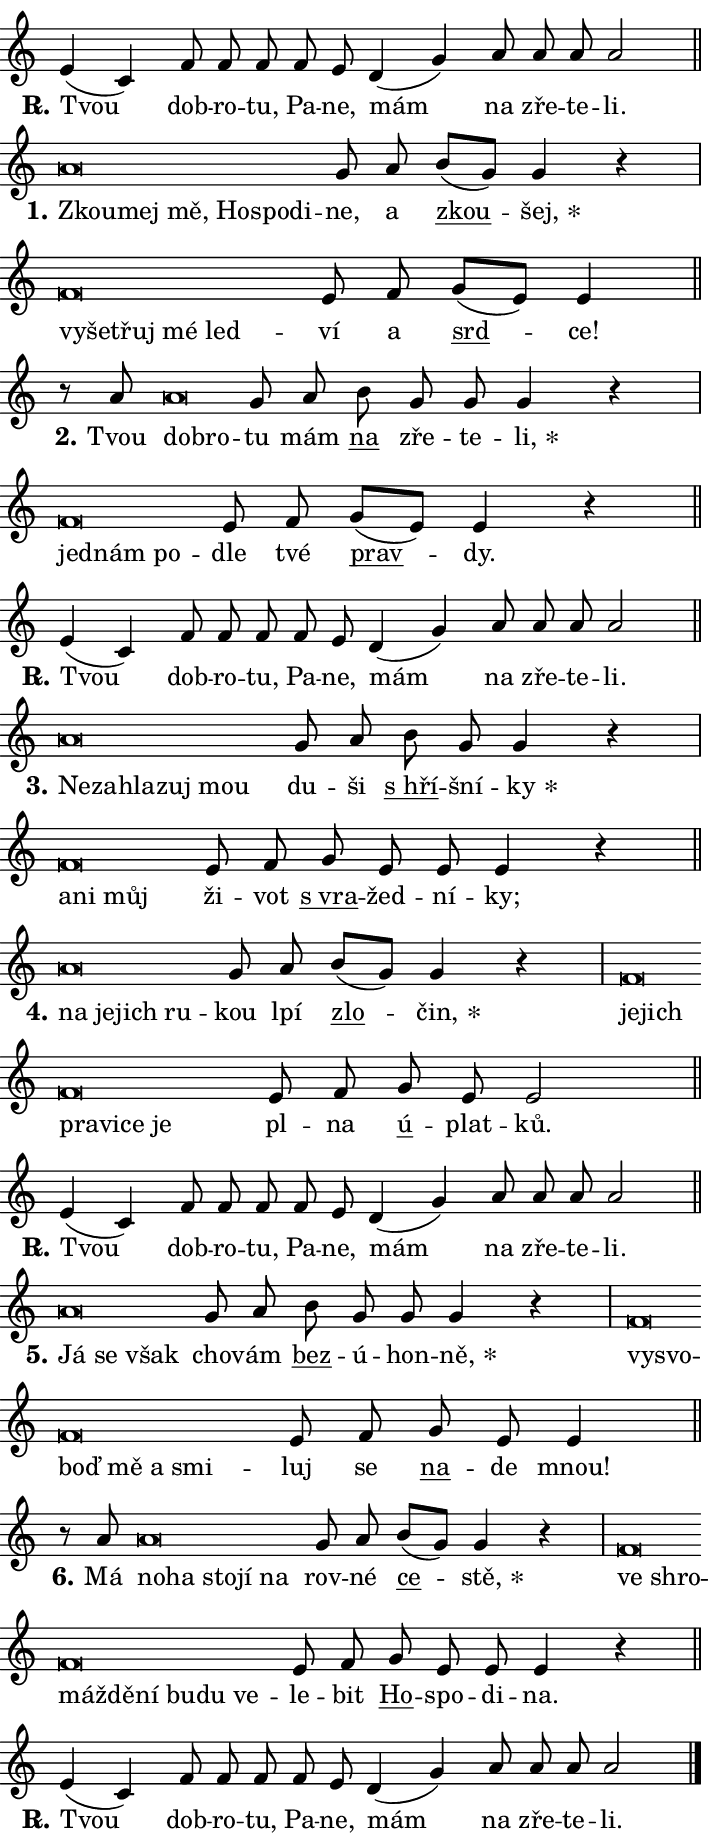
\version "2.24.0"
\header { tagline = "" }
\paper {
  indent = 0\cm
  top-margin = 0\cm
  right-margin = 0.13\cm % to fit lyric hyphens
  bottom-margin = 0\cm
  left-margin = 0\cm
  paper-width = 12\cm
  page-breaking = #ly:one-page-breaking
  system-system-spacing.basic-distance = #11
  score-system-spacing.basic-distance = #11
  ragged-last = ##f
}


%% Author: Thomas Morley
%% https://lists.gnu.org/archive/html/lilypond-user/2020-05/msg00002.html
#(define (line-position grob)
"Returns position of @var[grob} in current system:
   @code{'start}, if at first time-step
   @code{'end}, if at last time-step
   @code{'middle} otherwise
"
  (let* ((col (ly:item-get-column grob))
         (ln (ly:grob-object col 'left-neighbor))
         (rn (ly:grob-object col 'right-neighbor))
         (col-to-check-left (if (ly:grob? ln) ln col))
         (col-to-check-right (if (ly:grob? rn) rn col))
         (break-dir-left
           (and
             (ly:grob-property col-to-check-left 'non-musical #f)
             (ly:item-break-dir col-to-check-left)))
         (break-dir-right
           (and
             (ly:grob-property col-to-check-right 'non-musical #f)
             (ly:item-break-dir col-to-check-right))))
        (cond ((eqv? 1 break-dir-left) 'start)
              ((eqv? -1 break-dir-right) 'end)
              (else 'middle))))

#(define (tranparent-at-line-position vctor)
  (lambda (grob)
  "Relying on @code{line-position} select the relevant enry from @var{vctor}.
Used to determine transparency,"
    (case (line-position grob)
      ((end) (not (vector-ref vctor 0)))
      ((middle) (not (vector-ref vctor 1)))
      ((start) (not (vector-ref vctor 2))))))

noteHeadBreakVisibility =
#(define-music-function (break-visibility)(vector?)
"Makes @code{NoteHead}s transparent relying on @var{break-visibility}"
#{
  \override NoteHead.transparent =
    #(tranparent-at-line-position break-visibility)
#})

#(define delete-ledgers-for-transparent-note-heads
  (lambda (grob)
    "Reads whether a @code{NoteHead} is transparent.
If so this @code{NoteHead} is removed from @code{'note-heads} from
@var{grob}, which is supposed to be @code{LedgerLineSpanner}.
As a result ledgers are not printed for this @code{NoteHead}"
    (let* ((nhds-array (ly:grob-object grob 'note-heads))
           (nhds-list
             (if (ly:grob-array? nhds-array)
                 (ly:grob-array->list nhds-array)
                 '()))
           ;; Relies on the transparent-property being done before
           ;; Staff.LedgerLineSpanner.after-line-breaking is executed.
           ;; This is fragile ...
           (to-keep
             (remove
               (lambda (nhd)
                 (ly:grob-property nhd 'transparent #f))
               nhds-list)))
      ;; TODO find a better method to iterate over grob-arrays, similiar
      ;; to filter/remove etc for lists
      ;; For now rebuilt from scratch
      (set! (ly:grob-object grob 'note-heads)  '())
      (for-each
        (lambda (nhd)
          (ly:pointer-group-interface::add-grob grob 'note-heads nhd))
        to-keep))))

squashNotes = {
  \override NoteHead.X-extent = #'(-0.2 . 0.2)
  \override NoteHead.Y-extent = #'(-0.75 . 0)
  \override NoteHead.stencil =
    #(lambda (grob)
       (let ((pos (ly:grob-property grob 'staff-position)))
         (begin
           (if (< pos -7) (display "ERROR: Lower brevis then expected\n") (display ""))
           (if (<= pos -6) ly:text-interface::print ly:note-head::print))))
}
unSquashNotes = {
  \revert NoteHead.X-extent
  \revert NoteHead.Y-extent
  \revert NoteHead.stencil
}

hideNotes = \noteHeadBreakVisibility #begin-of-line-visible
unHideNotes = \noteHeadBreakVisibility #all-visible

% work-around for resetting accidentals
% https://lilypond.org/doc/v2.23/Documentation/notation/displaying-rhythms#unmetered-music
cadenzaMeasure = {
  \cadenzaOff
  \partial 1024 s1024
  \cadenzaOn
}

#(define-markup-command (accent layout props text) (markup?)
  "Underline accented syllable"
  (interpret-markup layout props
    #{\markup \override #'(offset . 4.3) \underline { #text }#}))

responsum = \markup \concat {
  "R" \hspace #-1.05 \path #0.1 #'((moveto 0 0.07) (lineto 0.9 0.8)) \hspace #0.05 "."
}

spaceSize = #0.6828661417322834 % exact space size for TeX Gyre Schola

\layout {
  \context {
    \Staff
    \remove "Time_signature_engraver"
    \override LedgerLineSpanner.after-line-breaking = #delete-ledgers-for-transparent-note-heads
  }
  \context {
    \Lyrics {
      \override LyricSpace.minimum-distance = \spaceSize
      \override LyricText.font-name = #"TeX Gyre Schola"
      \override LyricText.font-size = 1
      \override StanzaNumber.font-name = #"TeX Gyre Schola Bold"
      \override StanzaNumber.font-size = 1
    }
  }
  \context {
    \Score 
    \override NoteHead.text =
      #(lambda (grob) 
        (let ((pos (ly:grob-property grob 'staff-position)))
          #{\markup {
            \combine
              \halign #-0.55 \raise #(if (= pos -6) 0 0.5) \override #'(thickness . 2) \draw-line #'(3.2 . 0)
              \musicglyph "noteheads.sM1"
          }#}))
  }
}

% magnetic-lyrics.ily
%
%   written by
%     Jean Abou Samra <jean@abou-samra.fr>
%     Werner Lemberg <wl@gnu.org>
%
%   adapted by
%     Jiri Hon <jiri.hon@gmail.com>
%
% Version 2022-Apr-15

% https://www.mail-archive.com/lilypond-user@gnu.org/msg149350.html

#(define (Left_hyphen_pointer_engraver context)
   "Collect syllable-hyphen-syllable occurrences in lyrics and store
them in properties.  This engraver only looks to the left.  For
example, if the lyrics input is @code{foo -- bar}, it does the
following.

@itemize @bullet
@item
Set the @code{text} property of the @code{LyricHyphen} grob between
@q{foo} and @q{bar} to @code{foo}.

@item
Set the @code{left-hyphen} property of the @code{LyricText} grob with
text @q{foo} to the @code{LyricHyphen} grob between @q{foo} and
@q{bar}.
@end itemize

Use this auxiliary engraver in combination with the
@code{lyric-@/text::@/apply-@/magnetic-@/offset!} hook."
   (let ((hyphen #f)
         (text #f))
     (make-engraver
      (acknowledgers
       ((lyric-syllable-interface engraver grob source-engraver)
        (set! text grob)))
      (end-acknowledgers
       ((lyric-hyphen-interface engraver grob source-engraver)
        ;(when (not (grob::has-interface grob 'lyric-space-interface))
          (set! hyphen grob)));)
      ((stop-translation-timestep engraver)
       (when (and text hyphen)
         (ly:grob-set-object! text 'left-hyphen hyphen))
       (set! text #f)
       (set! hyphen #f)))))

#(define (lyric-text::apply-magnetic-offset! grob)
   "If the space between two syllables is less than the value in
property @code{LyricText@/.details@/.squash-threshold}, move the right
syllable to the left so that it gets concatenated with the left
syllable.

Use this function as a hook for
@code{LyricText@/.after-@/line-@/breaking} if the
@code{Left_@/hyphen_@/pointer_@/engraver} is active."
   (let ((hyphen (ly:grob-object grob 'left-hyphen #f)))
     (when hyphen
       (let ((left-text (ly:spanner-bound hyphen LEFT)))
         (when (grob::has-interface left-text 'lyric-syllable-interface)
           (let* ((common (ly:grob-common-refpoint grob left-text X))
                  (this-x-ext (ly:grob-extent grob common X))
                  (left-x-ext
                   (begin
                     ;; Trigger magnetism for left-text.
                     (ly:grob-property left-text 'after-line-breaking)
                     (ly:grob-extent left-text common X)))
                  ;; `delta` is the gap width between two syllables.
                  (delta (- (interval-start this-x-ext)
                            (interval-end left-x-ext)))
                  (details (ly:grob-property grob 'details))
                  (threshold (assoc-get 'squash-threshold details 0.2)))
             (when (< delta threshold)
               (let* (;; We have to manipulate the input text so that
                      ;; ligatures crossing syllable boundaries are not
                      ;; disabled.  For languages based on the Latin
                      ;; script this is essentially a beautification.
                      ;; However, for non-Western scripts it can be a
                      ;; necessity.
                      (lt (ly:grob-property left-text 'text))
                      (rt (ly:grob-property grob 'text))
                      (is-space (grob::has-interface hyphen 'lyric-space-interface))
                      (space (if is-space " " ""))
                      (extra-delta (if is-space spaceSize 0))
                      ;; Append new syllable.
                      (ltrt-space (if (and (string? lt) (string? rt))
                                (string-append lt space rt)
                                (make-concat-markup (list lt space rt))))
                      ;; Right-align `ltrt` to the right side.
                      (ltrt-space-markup (grob-interpret-markup
                               grob
                               (make-translate-markup
                                (cons (interval-length this-x-ext) 0)
                                (make-right-align-markup ltrt-space)))))
                 (begin
                   ;; Don't print `left-text`.
                   (ly:grob-set-property! left-text 'stencil #f)
                   ;; Set text and stencil (which holds all collected
                   ;; syllables so far) and shift it to the left.
                   (ly:grob-set-property! grob 'text ltrt-space)
                   (ly:grob-set-property! grob 'stencil ltrt-space-markup)
                   (ly:grob-translate-axis! grob (- (- delta extra-delta)) X))))))))))


#(define (lyric-hyphen::displace-bounds-first grob)
   ;; Make very sure this callback isn't triggered too early.
   (let ((left (ly:spanner-bound grob LEFT))
         (right (ly:spanner-bound grob RIGHT)))
     (ly:grob-property left 'after-line-breaking)
     (ly:grob-property right 'after-line-breaking)
     (ly:lyric-hyphen::print grob)))

squashThreshold = #0.4

\layout {
  \context {
    \Lyrics
    \consists #Left_hyphen_pointer_engraver
    \override LyricText.after-line-breaking =
      #lyric-text::apply-magnetic-offset!
    \override LyricHyphen.stencil = #lyric-hyphen::displace-bounds-first
    \override LyricText.details.squash-threshold = \squashThreshold
    \override LyricHyphen.minimum-distance = 0
    \override LyricHyphen.minimum-length = \squashThreshold
  }
}

squashText = \override LyricText.details.squash-threshold = 9999
unSquashText = \override LyricText.details.squash-threshold = \squashThreshold

leftText = \override LyricText.self-alignment-X = #LEFT
unLeftText = \revert LyricText.self-alignment-X

starOffset = #(lambda (grob) 
                (let ((x_offset (ly:self-alignment-interface::aligned-on-x-parent grob)))
                  (if (= x_offset 0) 0 (+ x_offset 1.2))))

star = #(define-music-function (syllable)(string?)
"Append star separator at the end of a syllable"
#{
  \once \override LyricText.X-offset = #starOffset
  \lyricmode { \markup {
    #syllable
    \override #'((font-name . "TeX Gyre Schola Bold")) \hspace #0.2 \lower #0.65 \larger "*"
  } }
#})

starAccent = #(define-music-function (syllable)(string?)
"Append star separator at the end of a syllable and make accent"
#{
  \once \override LyricText.X-offset = #starOffset
  \lyricmode { \markup {
    \accent #syllable
    \override #'((font-name . "TeX Gyre Schola Bold")) \hspace #0.2 \lower #0.65 \larger "*"
  } }
#})

breath = #(define-music-function (syllable)(string?)
"Append breathing indicator at the end of a syllable"
#{
  \lyricmode { \markup { #syllable "+" } }
#})

optionalBreath = #(define-music-function (syllable)(string?)
"Append optional breathing indicator at the end of a syllable"
#{
  \lyricmode { \markup { #syllable "(+)" } }
#})


\score {
    <<
        \new Voice = "melody" { \cadenzaOn \key c \major \relative { e'4( c) f8 f f f e \bar "" d4( g) \bar "" a8 a a a2 \cadenzaMeasure \bar "||" \break } }
        \new Lyrics \lyricsto "melody" { \lyricmode { \set stanza = \responsum
Tvou dob -- ro -- tu, Pa -- ne, mám na zře -- te -- li. } }
    >>
    \layout {}
}

\score {
    <<
        \new Voice = "melody" { \cadenzaOn \key c \major \relative { \squashNotes a'\breve*1/16 \hideNotes \breve*1/16 \bar "" \breve*1/16 \bar "" \breve*1/16 \bar "" \breve*1/16 \breve*1/16 \bar "" \unHideNotes \unSquashNotes g8 a \bar "" b[( g)] g4 r \cadenzaMeasure \bar "|" \squashNotes f\breve*1/16 \hideNotes \breve*1/16 \bar "" \breve*1/16 \bar "" \breve*1/16 \breve*1/16 \bar "" \unHideNotes \unSquashNotes e8 f \bar "" g[( e)] e4 \cadenzaMeasure \bar "||" \break } }
        \new Lyrics \lyricsto "melody" { \lyricmode { \set stanza = "1."
\leftText Zkou -- \squashText mej mě, Ho -- spo -- di -- \unLeftText \unSquashText ne, a \markup \accent zkou -- \star šej, \leftText vy -- \squashText še -- třuj mé led -- \unLeftText \unSquashText ví a \markup \accent srd -- ce! } }
    >>
    \layout {}
}

\score {
    <<
        \new Voice = "melody" { \cadenzaOn \key c \major \relative { r8 a'8 \squashNotes a\breve*1/16 \hideNotes \breve*1/16 \bar "" \unHideNotes \unSquashNotes g8 a \bar "" b g g g4 r \cadenzaMeasure \bar "|" \squashNotes f\breve*1/16 \hideNotes \breve*1/16 \breve*1/16 \bar "" \unHideNotes \unSquashNotes e8 f \bar "" g[( e)] e4 r \cadenzaMeasure \bar "||" \break } }
        \new Lyrics \lyricsto "melody" { \lyricmode { \set stanza = "2."
Tvou \leftText dob -- \squashText ro -- \unLeftText \unSquashText tu mám \markup \accent na zře -- te -- \star li, \leftText jed -- \squashText nám po -- \unLeftText \unSquashText dle tvé \markup \accent prav -- dy. } }
    >>
    \layout {}
}

\score {
    <<
        \new Voice = "melody" { \cadenzaOn \key c \major \relative { e'4( c) f8 f f f e \bar "" d4( g) \bar "" a8 a a a2 \cadenzaMeasure \bar "||" \break } }
        \new Lyrics \lyricsto "melody" { \lyricmode { \set stanza = \responsum
Tvou dob -- ro -- tu, Pa -- ne, mám na zře -- te -- li. } }
    >>
    \layout {}
}

\score {
    <<
        \new Voice = "melody" { \cadenzaOn \key c \major \relative { \squashNotes a'\breve*1/16 \hideNotes \breve*1/16 \bar "" \breve*1/16 \bar "" \breve*1/16 \breve*1/16 \bar "" \unHideNotes \unSquashNotes g8 a \bar "" b g g4 r \cadenzaMeasure \bar "|" \squashNotes f\breve*1/16 \hideNotes \breve*1/16 \breve*1/16 \bar "" \unHideNotes \unSquashNotes e8 f \bar "" g e e e4 r \cadenzaMeasure \bar "||" \break } }
        \new Lyrics \lyricsto "melody" { \lyricmode { \set stanza = "3."
\leftText Ne -- \squashText za -- hla -- zuj mou \unLeftText \unSquashText du -- ši \markup \accent "s hří" -- šní -- \star ky \leftText a -- \squashText ni můj \unLeftText \unSquashText ži -- vot \markup \accent "s vra" -- žed -- ní -- ky; } }
    >>
    \layout {}
}

\score {
    <<
        \new Voice = "melody" { \cadenzaOn \key c \major \relative { \squashNotes a'\breve*1/16 \hideNotes \breve*1/16 \bar "" \breve*1/16 \breve*1/16 \bar "" \unHideNotes \unSquashNotes g8 a \bar "" b[( g)] g4 r \cadenzaMeasure \bar "|" \squashNotes f\breve*1/16 \hideNotes \breve*1/16 \bar "" \breve*1/16 \bar "" \breve*1/16 \bar "" \breve*1/16 \breve*1/16 \bar "" \unHideNotes \unSquashNotes e8 f \bar "" g e e2 \cadenzaMeasure \bar "||" \break } }
        \new Lyrics \lyricsto "melody" { \lyricmode { \set stanza = "4."
\leftText na \squashText je -- jich ru -- \unLeftText \unSquashText kou lpí \markup \accent zlo -- \star čin, \leftText je -- \squashText jich pra -- vi -- ce je \unLeftText \unSquashText pl -- na \markup \accent ú -- plat -- ků. } }
    >>
    \layout {}
}

\score {
    <<
        \new Voice = "melody" { \cadenzaOn \key c \major \relative { e'4( c) f8 f f f e \bar "" d4( g) \bar "" a8 a a a2 \cadenzaMeasure \bar "||" \break } }
        \new Lyrics \lyricsto "melody" { \lyricmode { \set stanza = \responsum
Tvou dob -- ro -- tu, Pa -- ne, mám na zře -- te -- li. } }
    >>
    \layout {}
}

\score {
    <<
        \new Voice = "melody" { \cadenzaOn \key c \major \relative { \squashNotes a'\breve*1/16 \hideNotes \breve*1/16 \breve*1/16 \bar "" \unHideNotes \unSquashNotes g8 a \bar "" b g g g4 r \cadenzaMeasure \bar "|" \squashNotes f\breve*1/16 \hideNotes \breve*1/16 \bar "" \breve*1/16 \bar "" \breve*1/16 \bar "" \breve*1/16 \breve*1/16 \bar "" \unHideNotes \unSquashNotes e8 f \bar "" g e e4 \cadenzaMeasure \bar "||" \break } }
        \new Lyrics \lyricsto "melody" { \lyricmode { \set stanza = "5."
\leftText Já \squashText se však \unLeftText \unSquashText cho -- vám \markup \accent bez -- ú -- hon -- \star ně, \leftText vy -- \squashText svo -- boď mě a smi -- \unLeftText \unSquashText luj se \markup \accent na -- de mnou! } }
    >>
    \layout {}
}

\score {
    <<
        \new Voice = "melody" { \cadenzaOn \key c \major \relative { r8 a'8 \squashNotes a\breve*1/16 \hideNotes \breve*1/16 \bar "" \breve*1/16 \bar "" \breve*1/16 \breve*1/16 \bar "" \unHideNotes \unSquashNotes g8 a \bar "" b[( g)] g4 r \cadenzaMeasure \bar "|" \squashNotes f\breve*1/16 \hideNotes \breve*1/16 \bar "" \breve*1/16 \bar "" \breve*1/16 \bar "" \breve*1/16 \bar "" \breve*1/16 \bar "" \breve*1/16 \breve*1/16 \bar "" \unHideNotes \unSquashNotes e8 f \bar "" g e e e4 r \cadenzaMeasure \bar "||" \break } }
        \new Lyrics \lyricsto "melody" { \lyricmode { \set stanza = "6."
Má \leftText no -- \squashText ha sto -- jí na \unLeftText \unSquashText rov -- né \markup \accent ce -- \star stě, \leftText ve \squashText shro -- máž -- dě -- ní bu -- du ve -- \unLeftText \unSquashText le -- bit \markup \accent Ho -- spo -- di -- na. } }
    >>
    \layout {}
}

\score {
    <<
        \new Voice = "melody" { \cadenzaOn \key c \major \relative { e'4( c) f8 f f f e \bar "" d4( g) \bar "" a8 a a a2 \cadenzaMeasure \bar "||" \break } \bar "|." }
        \new Lyrics \lyricsto "melody" { \lyricmode { \set stanza = \responsum
Tvou dob -- ro -- tu, Pa -- ne, mám na zře -- te -- li. } }
    >>
    \layout {}
}
